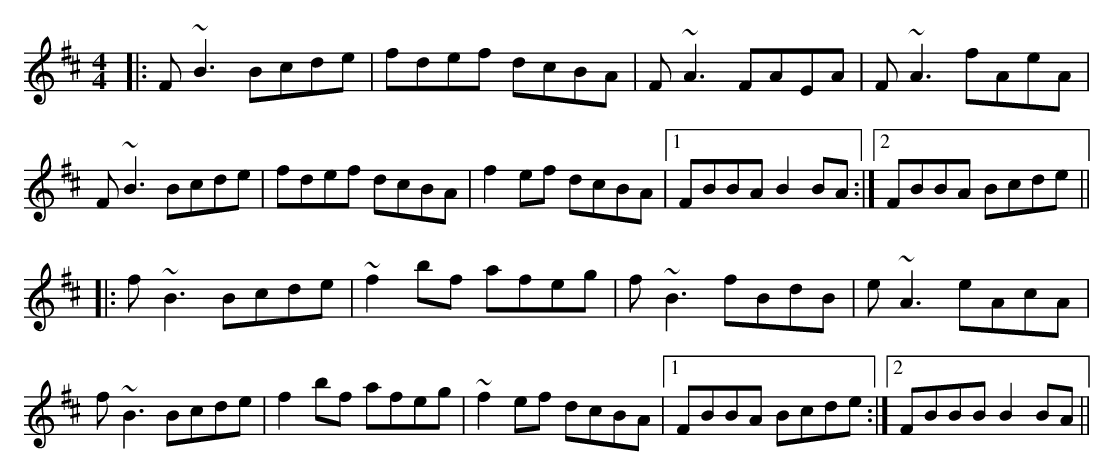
X:1
M:4/4
K:Bmin
|:F~B3 Bcde|fdef dcBA|F~A3 FAEA|F~A3 fAeA|
F~B3 Bcde|fdef dcBA|f2 ef dcBA|1 FBBA B2 BA:|2 FBBA Bcde||
|:f~B3 Bcde|~f2 bf afeg|f~B3 fBdB|e~A3 eAcA|
f~B3 Bcde|f2bf afeg|~f2 ef dcBA|1 FBBA Bcde:|2 FBBB B2 BA||
